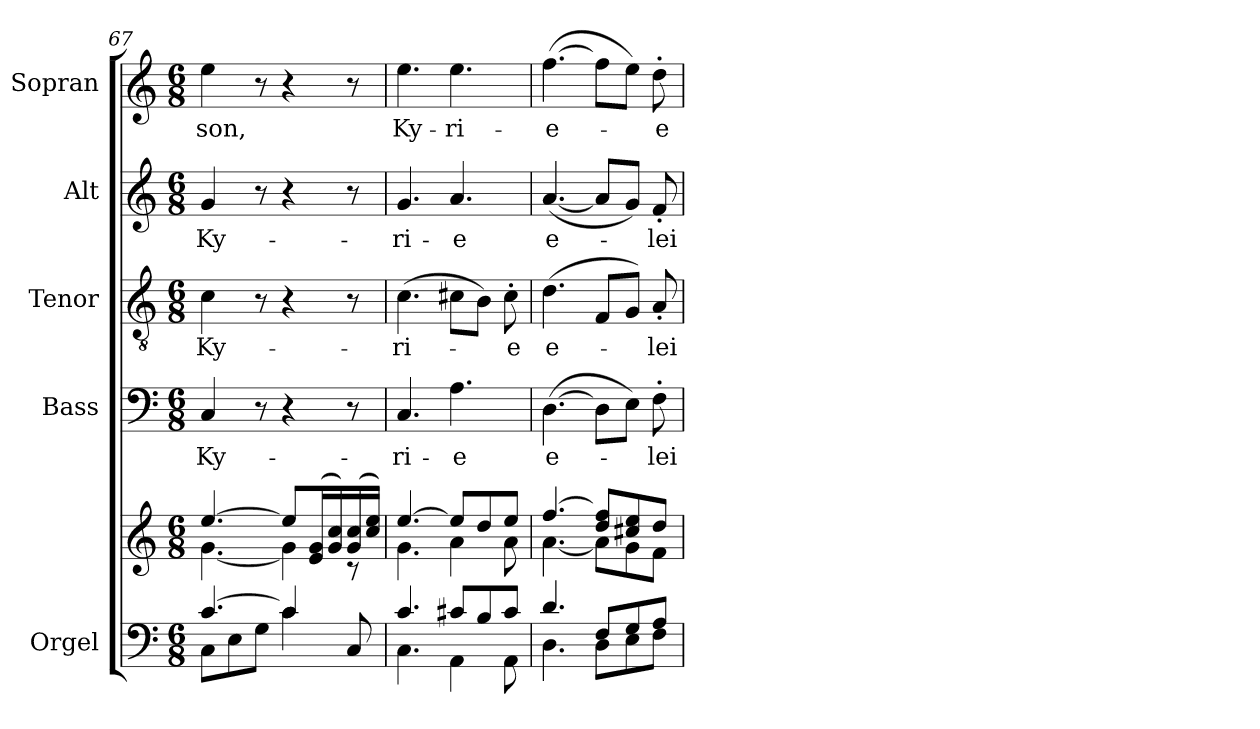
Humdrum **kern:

**kern	**kern	**kern	**text	**kern	**text	**kern	**text	**kern	**text
*part5	*part5	*part4	*part4	*part3	*part3	*part2	*part2	*part1	*part1
*staff6	*staff5	*staff4	*staff4	*staff3	*staff3	*staff2	*staff2	*staff1	*staff1
*I"Orgel	*	*I"Bass	*	*I"Tenor	*	*I"Alt	*	*I"Sopran	*
*I'Org.	*	*I'B.	*	*I'T.	*	*I'A.	*	*I'S.	*
*clefF4	*clefG2	*clefF4	*	*clefGv2	*	*clefG2	*	*clefG2	*
*k[]	*k[]	*k[]	*	*k[]	*	*k[]	*	*k[]	*
*C:	*C:	*C:	*	*C:	*	*C:	*	*C:	*
*M6/8	*M6/8	*M6/8	*	*M6/8	*	*M6/8	*	*M6/8	*
=67	=67	=67	=67	=67	=67	=67	=67	=67	=67
*^	*^	*	*	*	*	*	*	*	*
!	!	!	!	!	!LO:LY:b	!	!LO:LY:b	!	!LO:LY:b	!	!LO:LY:b
[>4.c/	8C\L	[>4.ee/	[<4.g\	4C/	Ky-	4c\	Ky-	4g/	Ky-	4ee\	-son,
.	8E\	.	.	.	.	.	.	.	.	.	.
.	8G\J	.	.	8r	.	8r	.	8r	.	8r	.
4c/]	4c\	8ee/L]	4g\]	4r	.	4r	.	4r	.	4r	.
.	.	(<16e/ 16g/L	.	.	.	.	.	.	.	.	.
.	.	16g/ 16cc/)	.	.	.	.	.	.	.	.	.
8C/	8ryy	(<16g/ 16cc/	8rc	8r	.	8r	.	8r	.	8r	.
.	.	16cc/ 16ee/JJ)	.	.	.	.	.	.	.	.	.
!!LO:PB:g=z
=68	=68	=68	=68	=68	=68	=68	=68	=68	=68	=68	=68
!	!	!	!	!	!LO:LY:b	!	!LO:LY:b	!	!LO:LY:b	!	!LO:LY:b
4.c/	4.C\	[>4.ee/	4.g\	4.C/	-ri-	(>4.c\	-ri-	4.g/	-ri-	4.ee\	Ky-
!	!	!	!	!	!LO:LY:b	!	!	!	!LO:LY:b	!	!LO:LY:b
8c#X/L	4AA\	8ee/L]	4a\	4.A\	-e	8c#X\L	.	4.a/	-e	4.ee\	-ri-
8B/	.	8dd/	.	.	.	8B\J)	.	.	.	.	.
!	!	!	!	!	!	!	!LO:LY:b	!	!	!	!
8c#/J	8AA\	8ee/J	8a\	.	.	8c#'>\	-e	.	.	.	.
=69	=69	=69	=69	=69	=69	=69	=69	=69	=69	=69	=69
!	!	!	!	!	!LO:LY:b	!	!LO:LY:b	!	!LO:LY:b	!	!LO:LY:b
4.d/	4.D\	[>4.ff/	[<4.a\	(>[4.D\	e-	(>4.d\	e-	(<[4.a/	e-	(>[4.ff\	-e-
8F/L	8D\L	8dd/ 8ff/]L	8a\L]	8D\L]	.	8F/L	.	8a/L]	.	8ff\L]	.
8G/	8E\	8cc#X/ 8ee/	8g\	8E\J)	.	8G/J)	.	8g/J)	.	8ee\J)	.
!	!	!	!	!	!LO:LY:b	!	!LO:LY:b	!	!LO:LY:b	!	!LO:LY:b
8A/J	8F\J	8dd/J	8f\J	8F'>\	-lei-	8A'</	-lei-	8f'</	-lei-	8dd'>\	-e-
*v	*v	*	*	*	*	*	*	*	*	*	*
*	*v	*v	*	*	*	*	*	*	*	*
=	=	=	=	=	=	=	=	=	=
*-	*-	*-	*-	*-	*-	*-	*-	*-	*-
